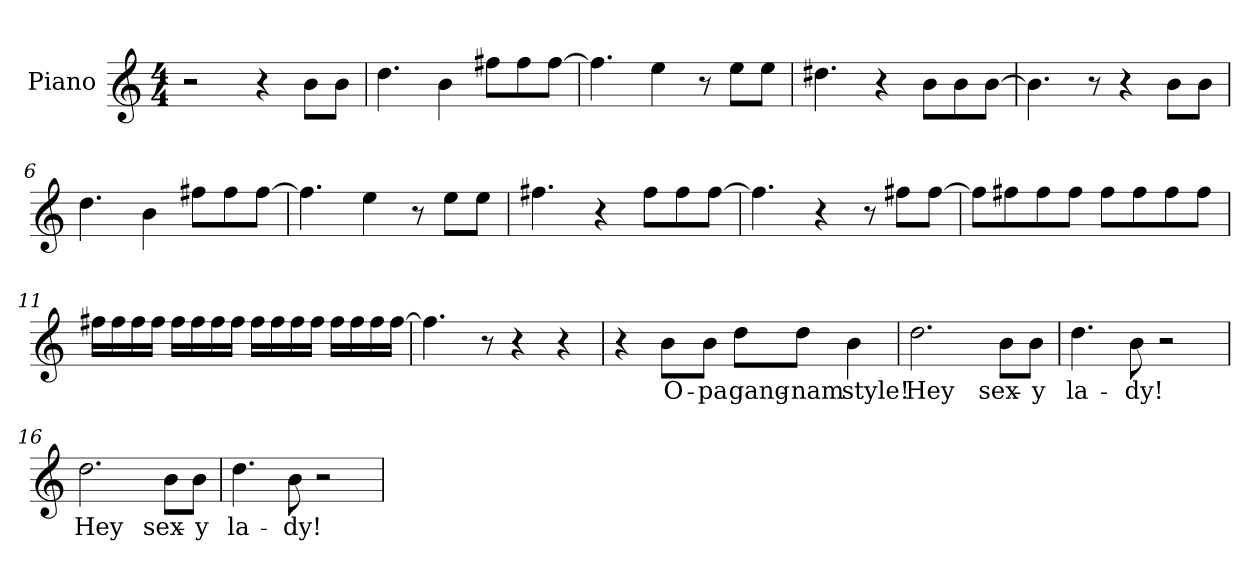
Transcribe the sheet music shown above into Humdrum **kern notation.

**kern	**text
*part1	*part1
*staff1	*staff1
*I"Piano	*
*I'Pno	*
*clefG2	*
*k[]	*
*C:	*
*M4/4	*
=1	=1
2r	.
4r	.
8b\L	.
8b\J	.
=2	=2
4.dd\	.
4b\	.
8ff#X\L	.
8ff#\	.
[8ff#\J	.
=3	=3
4.ff#\]	.
4ee\	.
8r	.
8ee\L	.
8ee\J	.
=4	=4
4.dd#X\	.
4r	.
8b\L	.
8b\	.
[8b\J	.
=5	=5
4.b\]	.
8r	.
4r	.
8b\L	.
8b\J	.
!!LO:LB:g=z
=6	=6
4.dd\	.
4b\	.
8ff#X\L	.
8ff#\	.
[8ff#\J	.
=7	=7
4.ff#\]	.
4ee\	.
8r	.
8ee\L	.
8ee\J	.
=8	=8
4.ff#X\	.
4r	.
8ff#\L	.
8ff#\	.
[8ff#\J	.
=9	=9
4.ff#\]	.
4r	.
8r	.
8ff#X\L	.
[8ff#\J	.
!!LO:LB:g=z
=10	=10
8ff#\L]	.
8ff#X\	.
8ff#\	.
8ff#\J	.
8ff#\L	.
8ff#\	.
8ff#\	.
8ff#\J	.
=11	=11
16ff#X\LL	.
16ff#\	.
16ff#\	.
16ff#\JJ	.
16ff#\LL	.
16ff#\	.
16ff#\	.
16ff#\JJ	.
16ff#\LL	.
16ff#\	.
16ff#\	.
16ff#\JJ	.
16ff#\LL	.
16ff#\	.
16ff#\	.
[16ff#\JJ	.
=12	=12
4.ff#\]	.
8r	.
4r	.
4r	.
=13	=13
4r	.
8b\L	O-
8b\J	-pa
8dd\L	gang-
8dd\J	-nam
4b\	style!
!!LO:LB:g=z
=14	=14
2.dd\	Hey
8b\L	sex-
8b\J	-y
=15	=15
4.dd\	la-
8b\	-dy!
2r	.
=16	=16
2.dd\	Hey
8b\L	sex-
8b\J	-y
=17	=17
4.dd\	la-
8b\	-dy!
2r	.
=	=
*-	*-
